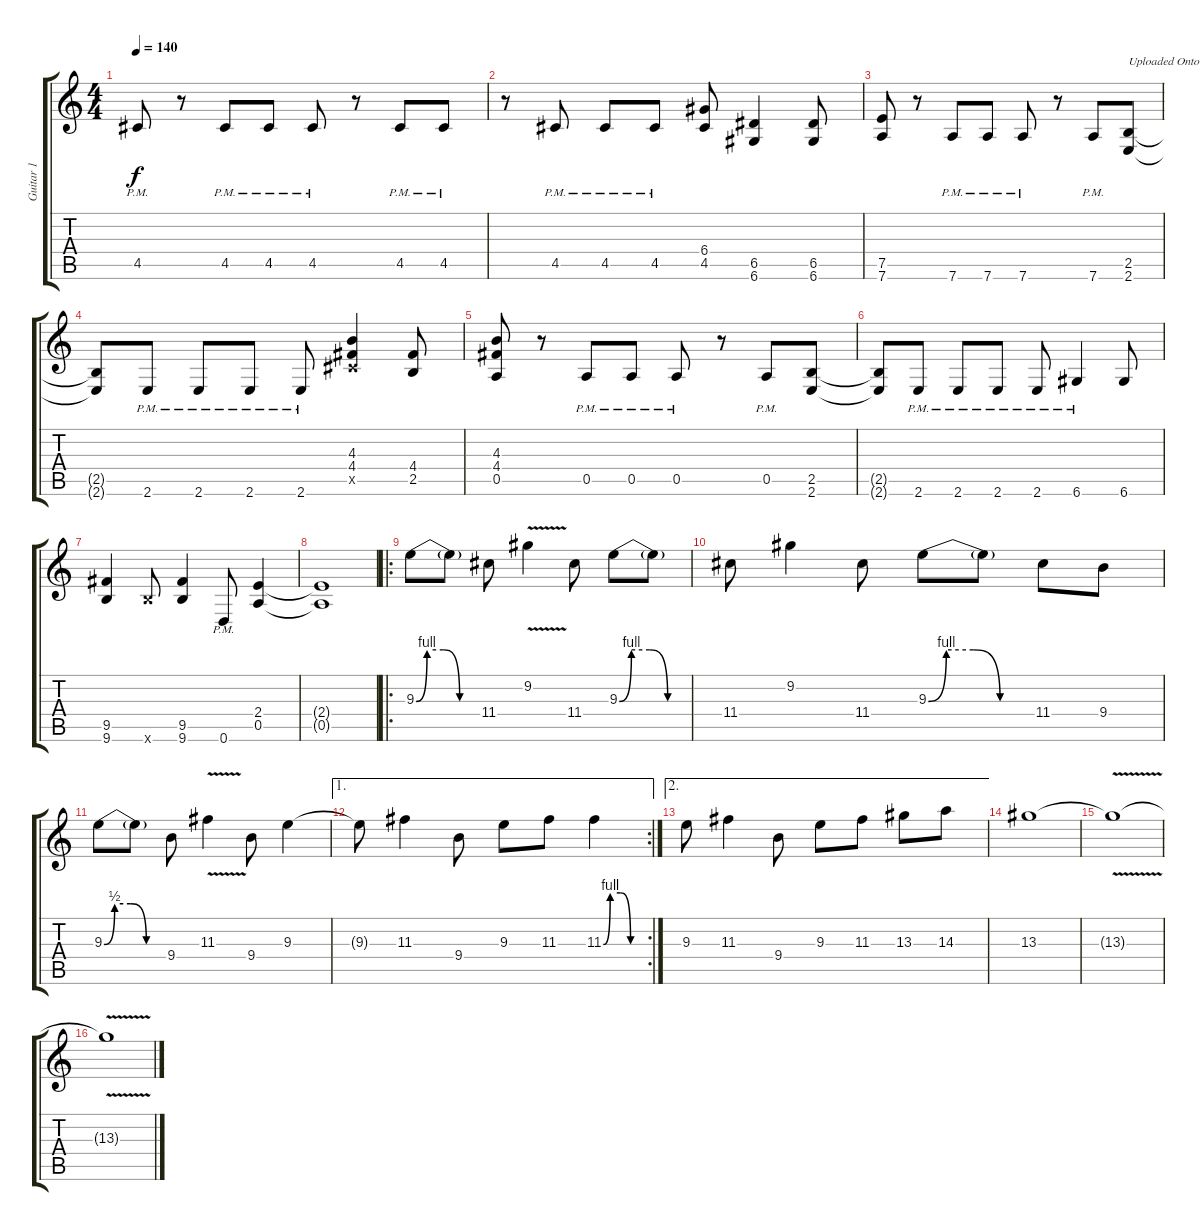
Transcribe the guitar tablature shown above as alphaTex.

\track ("Guitar 1" "Guitar 1") {instrument distortionguitar}
\staff {score tabs}
\tuning (E4 B3 G3 D3 A2 D2) {hide}
\ts (4 4)
\tempo 140
\clef g2
\ks c
4.5{pm}.8{dy f instrument distortionguitar} r.8 4.5{pm}.8 4.5{pm}.8 4.5{pm}.8 r.8 4.5{pm}.8 4.5{pm}.8 |
r.8 4.5{pm}.8 4.5{pm}.8 4.5{pm}.8 (6.4 4.5).8 (6.5 6.6).4 (6.5 6.6).8 |
(7.5 7.6).8 r.8 7.6{pm}.8 7.6{pm}.8 7.6{pm}.8 r.8 7.6{pm}.8 (2.5 2.6).8{txt "Uploaded Onto GP After A Request."} |
(2.5{t} 2.6{t}).8 2.6{pm}.8 2.6{pm}.8 2.6{pm}.8 2.6{pm}.8 (4.3 4.4 4.5{x}).4 (4.4 2.5).8 |
(4.3 4.4 0.5).8 r.8 0.5{pm}.8 0.5{pm}.8 0.5{pm}.8 r.8 0.5{pm}.8 (2.5 2.6).8 |
(2.5{t} 2.6{t}).8 2.6{pm}.8 2.6{pm}.8 2.6{pm}.8 2.6{pm}.8 6.6{pm}.4 6.6.8 |
(9.5 9.6).4 9.6{x}.8 (9.5 9.6).4 0.6{pm}.8 (2.4 0.5).4 |
(2.4{t} 0.5{t}).1 |
\ro
9.3{be (custom 0 0 10 4 25 4 40 0 60 0)}.8 9.3{t}.8 11.4.8 9.2{v}.4 11.4.8 9.3{be (custom 0 0 10 4 25 4 40 0 60 0)}.8 9.3{t}.8 |
11.4.8 9.2.4 11.4.8 9.3{be (custom 0 0 10 4 25 4 40 0 60 0)}.8 9.3{t}.8 11.4.8 9.4.8 |
9.3{be (custom 0 0 10 2 25 2 40 0 60 0)}.8 9.3{t}.8 9.4.8 11.3{v}.4 9.4.8 9.3.4 |
\ae 1
\rc 2
9.3{t}.8 11.3.4 9.4.8 9.3.8 11.3.8 11.3{be (custom 0 0 10 4 25 4 40 0 60 0)}.4 |
\ae 2
9.3.8 11.3.4 9.4.8 9.3.8 11.3.8 13.3.8 14.3.8 |
13.3.1 |
13.3{v t}.1 |
13.3{v t}.1
